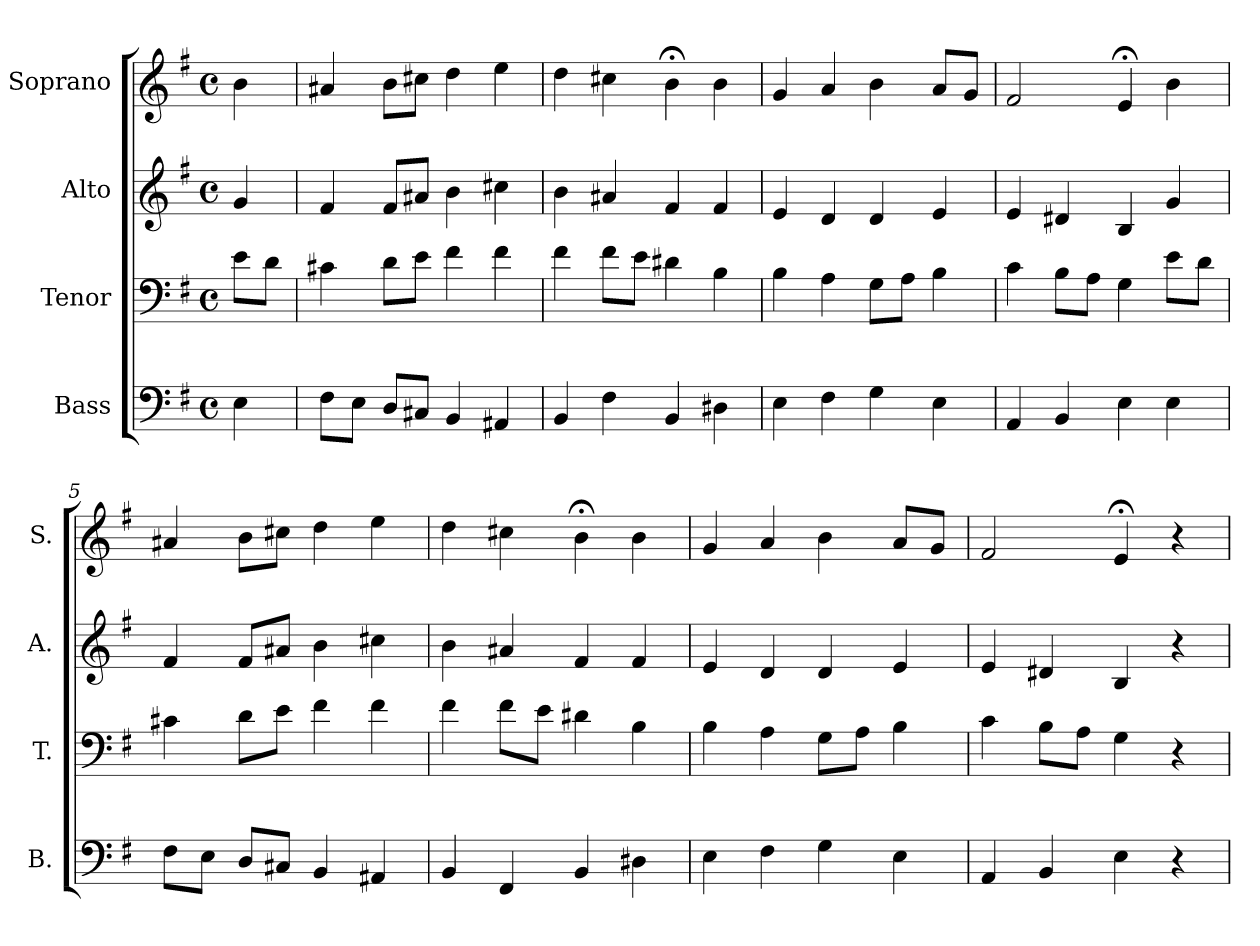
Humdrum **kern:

**kern	**kern	**kern	**kern
*part4	*part3	*part2	*part1
*staff4	*staff3	*staff2	*staff1
*I"Bass	*I"Tenor	*I"Alto	*I"Soprano
*I'B.	*I'T.	*I'A.	*I'S.
*clefF4	*clefF4	*clefG2	*clefG2
*k[f#]	*k[f#]	*k[f#]	*k[f#]
*e:	*e:	*e:	*e:
*M4/4	*M4/4	*M4/4	*M4/4
*met(c)	*met(c)	*met(c)	*met(c)
=	=	=	=
4E\	8e\L	4g/	4b\
.	8d\J	.	.
=1	=1	=1	=1
8F#\L	4c#X\	4f#/	4a#X/
8E\J	.	.	.
8D/L	8d\L	8f#/L	8b\L
8C#X/J	8e\J	8a#X/J	8cc#X\J
4BB/	4f#\	4b\	4dd\
4AA#X/	4f#\	4cc#X\	4ee\
=2	=2	=2	=2
4BB/	4f#\	4b\	4dd\
4F#\	8f#\L	4a#X/	4cc#X\
.	8e\J	.	.
4BB/	4d#X\	4f#/	4b;<\
4D#X\	4B\	4f#/	4b\
=3	=3	=3	=3
4E\	4B\	4e/	4g/
4F#\	4A\	4d/	4a/
4G\	8G\L	4d/	4b\
.	8A\J	.	.
4E\	4B\	4e/	8a/L
.	.	.	8g/J
=4	=4	=4	=4
4AA/	4c\	4e/	2f#/
4BB/	8B\L	4d#X/	.
.	8A\J	.	.
4E\	4G\	4B/	4e;</
4E\	8e\L	4g/	4b\
.	8d\J	.	.
!!LO:LB:g=z
=5	=5	=5	=5
8F#\L	4c#X\	4f#/	4a#X/
8E\J	.	.	.
8D/L	8d\L	8f#/L	8b\L
8C#X/J	8e\J	8a#X/J	8cc#X\J
4BB/	4f#\	4b\	4dd\
4AA#X/	4f#\	4cc#X\	4ee\
=6	=6	=6	=6
4BB/	4f#\	4b\	4dd\
4FF#/	8f#\L	4a#X/	4cc#X\
.	8e\J	.	.
4BB/	4d#X\	4f#/	4b;<\
4D#X\	4B\	4f#/	4b\
=7	=7	=7	=7
4E\	4B\	4e/	4g/
4F#\	4A\	4d/	4a/
4G\	8G\L	4d/	4b\
.	8A\J	.	.
4E\	4B\	4e/	8a/L
.	.	.	8g/J
=8	=8	=8	=8
4AA/	4c\	4e/	2f#/
4BB/	8B\L	4d#X/	.
.	8A\J	.	.
4E\	4G\	4B/	4e;</
4r	4r	4r	4r
=	=	=	=
*-	*-	*-	*-
